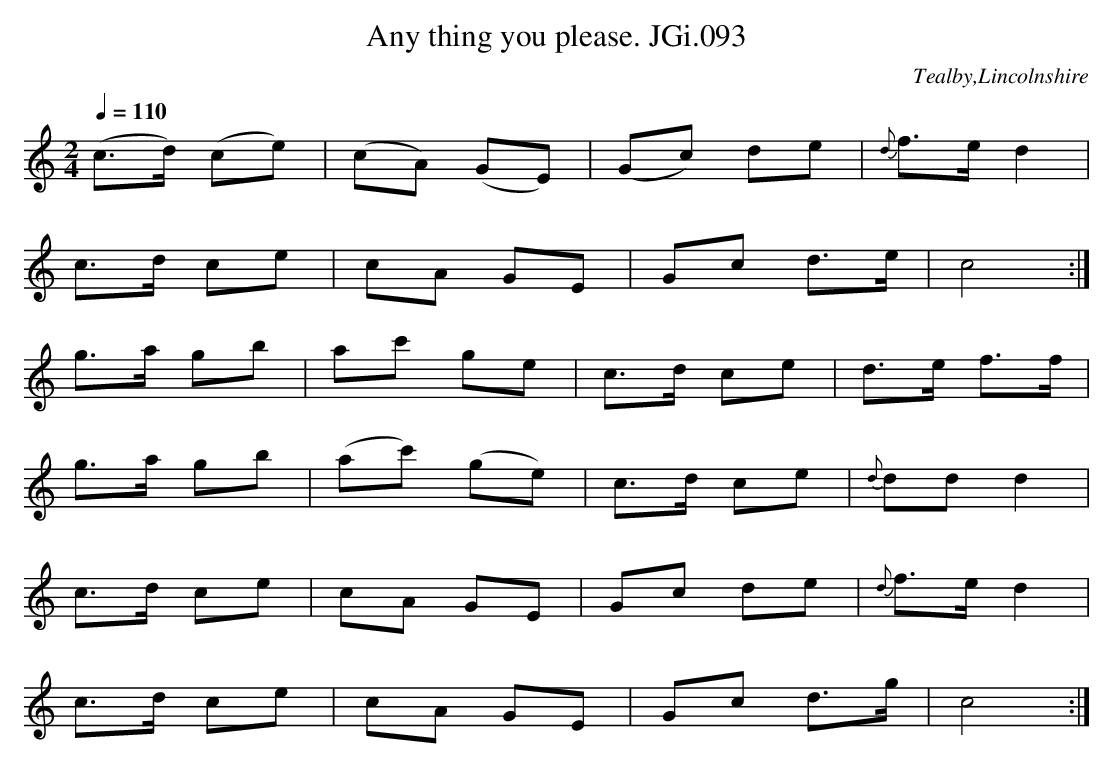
X:1
T:Any thing you please. JGi.093
L:1/8
M:2/4
O:Tealby,Lincolnshire
Q:1/4=110
K:C
(c>d) (ce)|(cA) (GE)|(Gc) de|{d}f>ed2|
c>d ce|cA GE|Gc d>e|c4:|
g>a gb|ac' ge|c>d ce|d>e f>f|
g>a gb|(ac') (ge)|c>d ce|{d}ddd2|
c>d ce|cA GE|Gc de|{d}f>ed2|
c>d ce|cA GE|Gc d>g|c4:|
